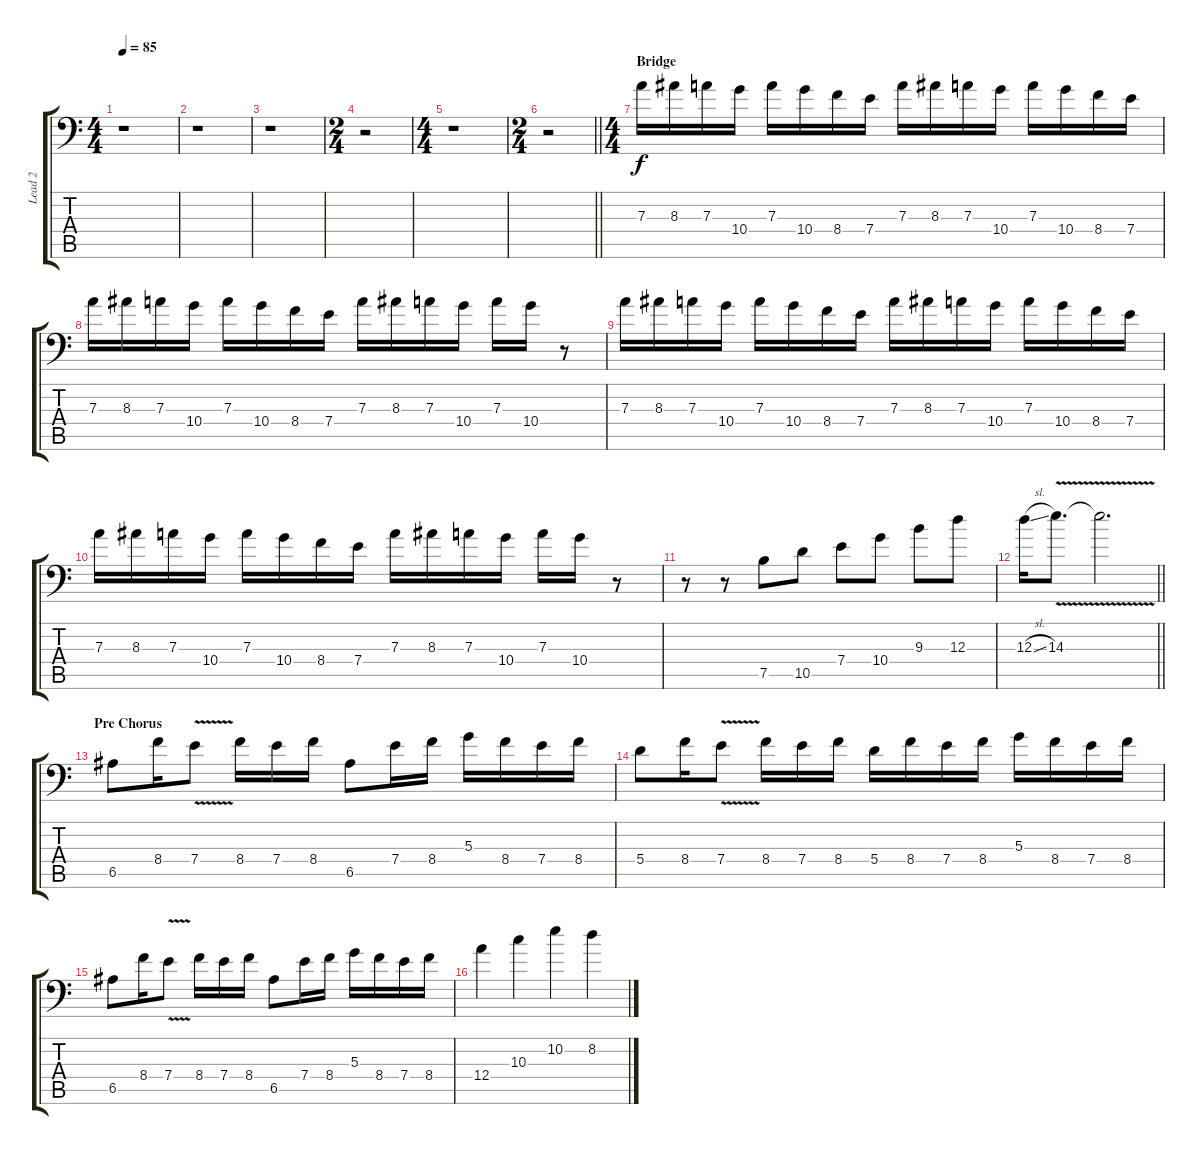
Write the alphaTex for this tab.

\track ("Lead 2" "Lead 2") {instrument overdrivenguitar}
\staff {score tabs}
\tuning (B3 Gb3 D3 A2 E2 A1) {hide}
\ts (4 4)
\tempo 85
\clef f4
\ks c
r.1{dy f} |
r.1 |
r.1 |
\ts (2 4)
r.2 |
\ts (4 4)
r.1 |
\ts (2 4)
\barLineRight lightlight
r.2 |
\ts (4 4)
\section ("" "Bridge")
7.3.16{volume 9} 8.3.16 7.3.16 10.4.16 7.3.16 10.4.16 8.4.16 7.4.16 7.3.16 8.3.16 7.3.16 10.4.16 7.3.16 10.4.16 8.4.16 7.4.16 |
7.3.16 8.3.16 7.3.16 10.4.16 7.3.16 10.4.16 8.4.16 7.4.16 7.3.16 8.3.16 7.3.16 10.4.16 7.3.16 10.4.16 r.8 |
7.3.16 8.3.16 7.3.16 10.4.16 7.3.16 10.4.16 8.4.16 7.4.16 7.3.16 8.3.16 7.3.16 10.4.16 7.3.16 10.4.16 8.4.16 7.4.16 |
7.3.16 8.3.16 7.3.16 10.4.16 7.3.16 10.4.16 8.4.16 7.4.16 7.3.16 8.3.16 7.3.16 10.4.16 7.3.16 10.4.16 r.8 |
r.8 r.8 7.5.8 10.5.8 7.4.8 10.4.8 9.3.8 12.3.8 |
\barLineRight lightlight
12.3{sl}.16 14.3{v}.8{d} 14.3{t}.2{d} |
\section ("" "Pre Chorus")
6.5.8 8.4.16 7.4{v}.8 8.4.16 7.4.16 8.4.16 6.5.8 7.4.16 8.4.16 5.3.16 8.4.16 7.4.16 8.4.16 |
5.4.8 8.4.16 7.4{v}.8 8.4.16 7.4.16 8.4.16 5.4.16 8.4.16 7.4.16 8.4.16 5.3.16 8.4.16 7.4.16 8.4.16 |
6.5.8 8.4.16 7.4{v}.8 8.4.16 7.4.16 8.4.16 6.5.8 7.4.16 8.4.16 5.3.16 8.4.16 7.4.16 8.4.16 |
12.4.4 10.3.4 10.2.4 8.2.4
